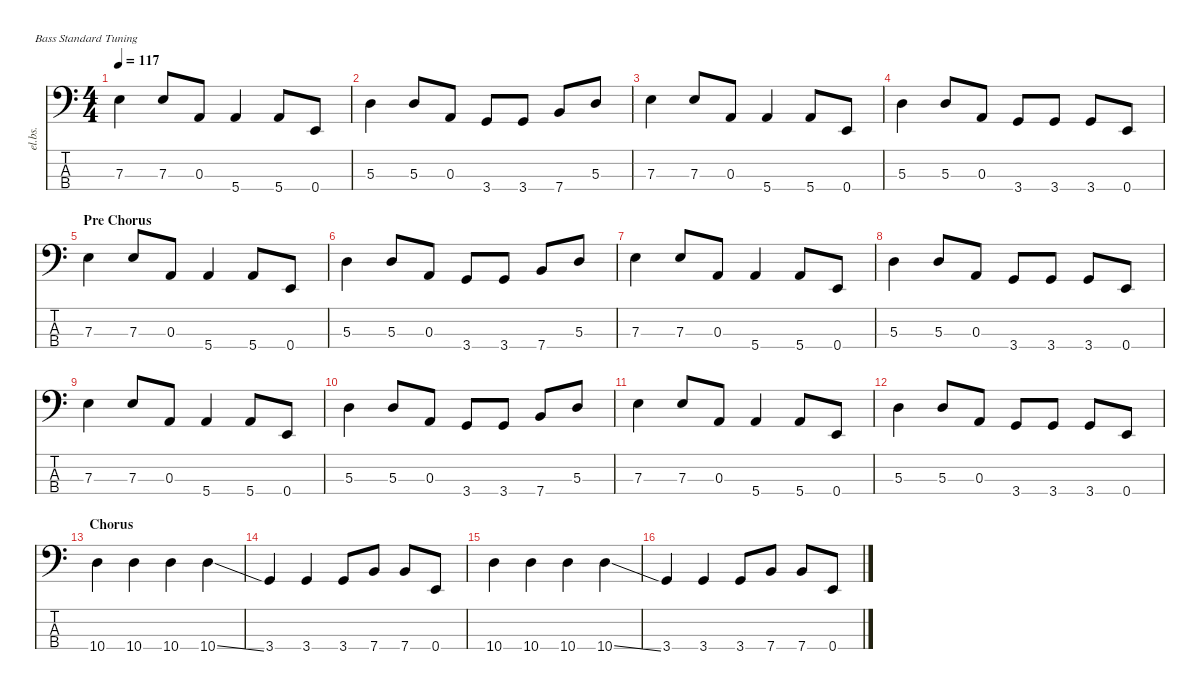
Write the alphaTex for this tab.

\defaultSystemsLayout 4
\hideDynamics
\bracketExtendMode nobrackets
\otherSystemsTrackNameOrientation horizontal
\track ("Mikey Welsh - Bass" "el.bs.") {solo instrument electricbasspick}
\staff {score tabs}
\tuning (G2 D2 A1 E1)
\ts (4 4)
\tempo 117
\clef f4
\ks c
7.3.4{dy f beam Down} 7.3.8{beam Up} 0.3.8{beam Up} 5.4.4{beam Up} 5.4.8{beam Up} 0.4.8{beam Up} |
5.3.4{beam Down} 5.3.8{beam Up} 0.3.8{beam Up} 3.4.8{beam Up} 3.4.8{beam Up} 7.4.8{beam Up} 5.3.8{beam Up} |
7.3.4{beam Down} 7.3.8{beam Up} 0.3.8{beam Up} 5.4.4{beam Up} 5.4.8{beam Up} 0.4.8{beam Up} |
5.3.4{beam Down} 5.3.8{beam Up} 0.3.8{beam Up} 3.4.8{beam Up} 3.4.8{beam Up} 3.4.8{beam Up} 0.4.8{beam Up} |
\section ("" "Pre Chorus")
7.3.4{beam Down} 7.3.8{beam Up} 0.3.8{beam Up} 5.4.4{beam Up} 5.4.8{beam Up} 0.4.8{beam Up} |
5.3.4{beam Down} 5.3.8{beam Up} 0.3.8{beam Up} 3.4.8{beam Up} 3.4.8{beam Up} 7.4.8{beam Up} 5.3.8{beam Up} |
7.3.4{beam Down} 7.3.8{beam Up} 0.3.8{beam Up} 5.4.4{beam Up} 5.4.8{beam Up} 0.4.8{beam Up} |
5.3.4{beam Down} 5.3.8{beam Up} 0.3.8{beam Up} 3.4.8{beam Up} 3.4.8{beam Up} 3.4.8{beam Up} 0.4.8{beam Up} |
7.3.4{beam Down} 7.3.8{beam Up} 0.3.8{beam Up} 5.4.4{beam Up} 5.4.8{beam Up} 0.4.8{beam Up} |
5.3.4{beam Down} 5.3.8{beam Up} 0.3.8{beam Up} 3.4.8{beam Up} 3.4.8{beam Up} 7.4.8{beam Up} 5.3.8{beam Up} |
7.3.4{beam Down} 7.3.8{beam Up} 0.3.8{beam Up} 5.4.4{beam Up} 5.4.8{beam Up} 0.4.8{beam Up} |
5.3.4{beam Down} 5.3.8{beam Up} 0.3.8{beam Up} 3.4.8{beam Up} 3.4.8{beam Up} 3.4.8{beam Up} 0.4.8{beam Up} |
\section ("" "Chorus")
10.4.4{beam Down} 10.4.4{beam Down} 10.4.4{beam Down} 10.4{ss}.4{beam Down} |
3.4.4{beam Up} 3.4.4{beam Up} 3.4.8{beam Up} 7.4.8{beam Up} 7.4.8{beam Up} 0.4.8{beam Up} |
10.4.4{beam Down} 10.4.4{beam Down} 10.4.4{beam Down} 10.4{ss}.4{beam Down} |
3.4.4{beam Up} 3.4.4{beam Up} 3.4.8{beam Up} 7.4.8{beam Up} 7.4.8{beam Up} 0.4.8{beam Up}
